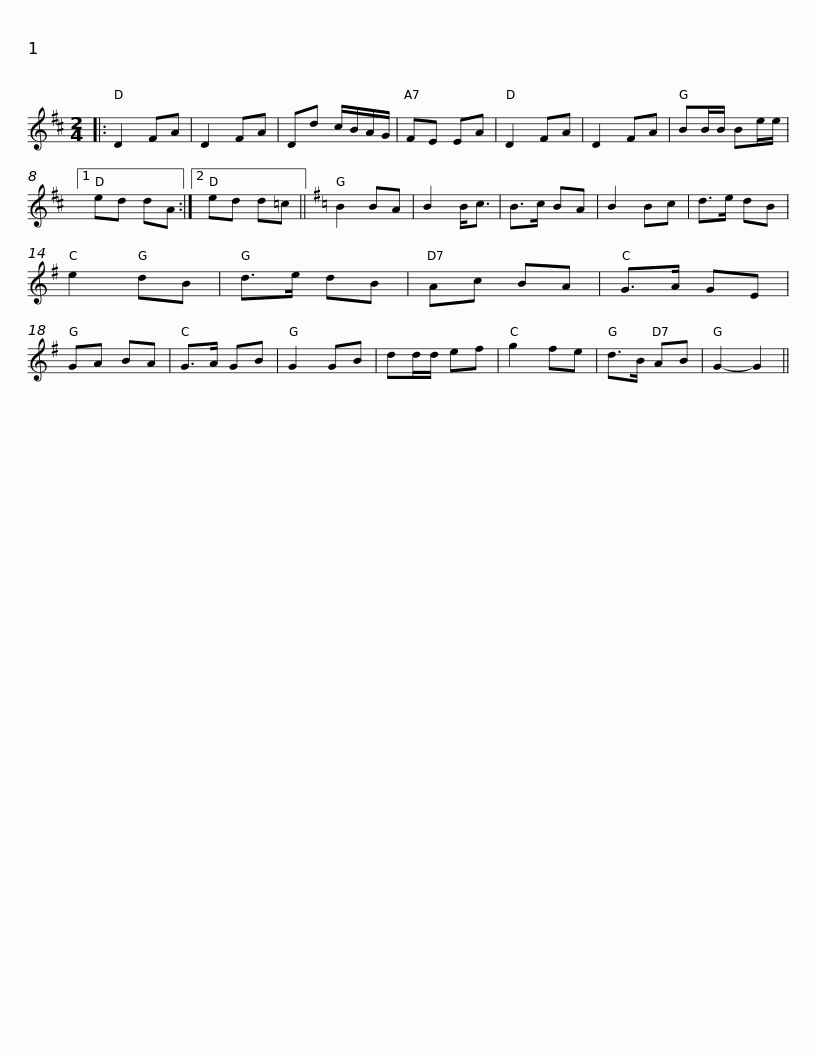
X:1
L:1/8
M:2/4
I:linebreak $
K:D
V:1 treble
V:1
|: D2 FA | D2 FA | Dd c/B/A/G/ | FE EA | D2 FA | %5
 D2 FA | BB/B/ Be/e/ |1 ed dA :|2 ed d=c ||[K:G] B2 BA |$ %10
 B2 B<c | B>c BA | B2 Bc | d>e dB | e2 dB | %15
 d>e dB | Ac BA | G>A GE | GA BA | G>A GB | %20
 G2 GB |$ dd/d/ ef | g2 fe | d>B AB | G2- G2 || %25
